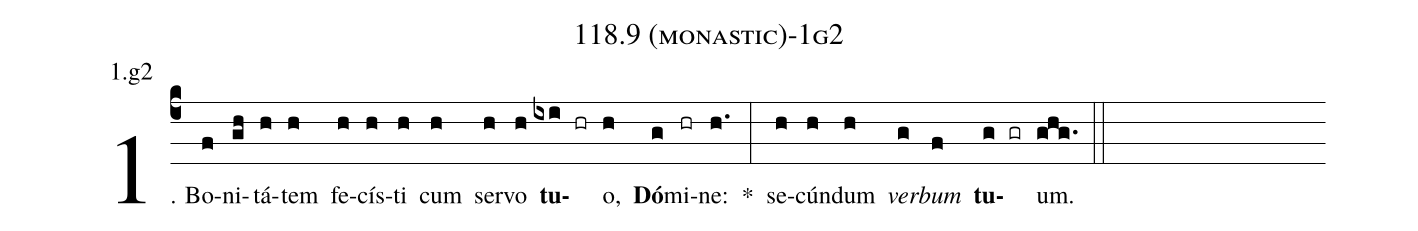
name: 118.9 (monastic)-1g2;
annotation: 1.g2;
%%
(c4)1. Bo(f)ni(gh)tá(h)tem(h) fe(h)cís(h)ti(h) cum(h) ser(h)vo(h) <b>tu</b>(ixi hr)o,(h) <b>Dó</b>(g)mi(hr)ne:(h.) *(:) se(h)cún(h)dum(h) <i>ver</i>(g)<i>bum</i>(f) <b>tu</b>(g gr)um.(ghg.) (::)
